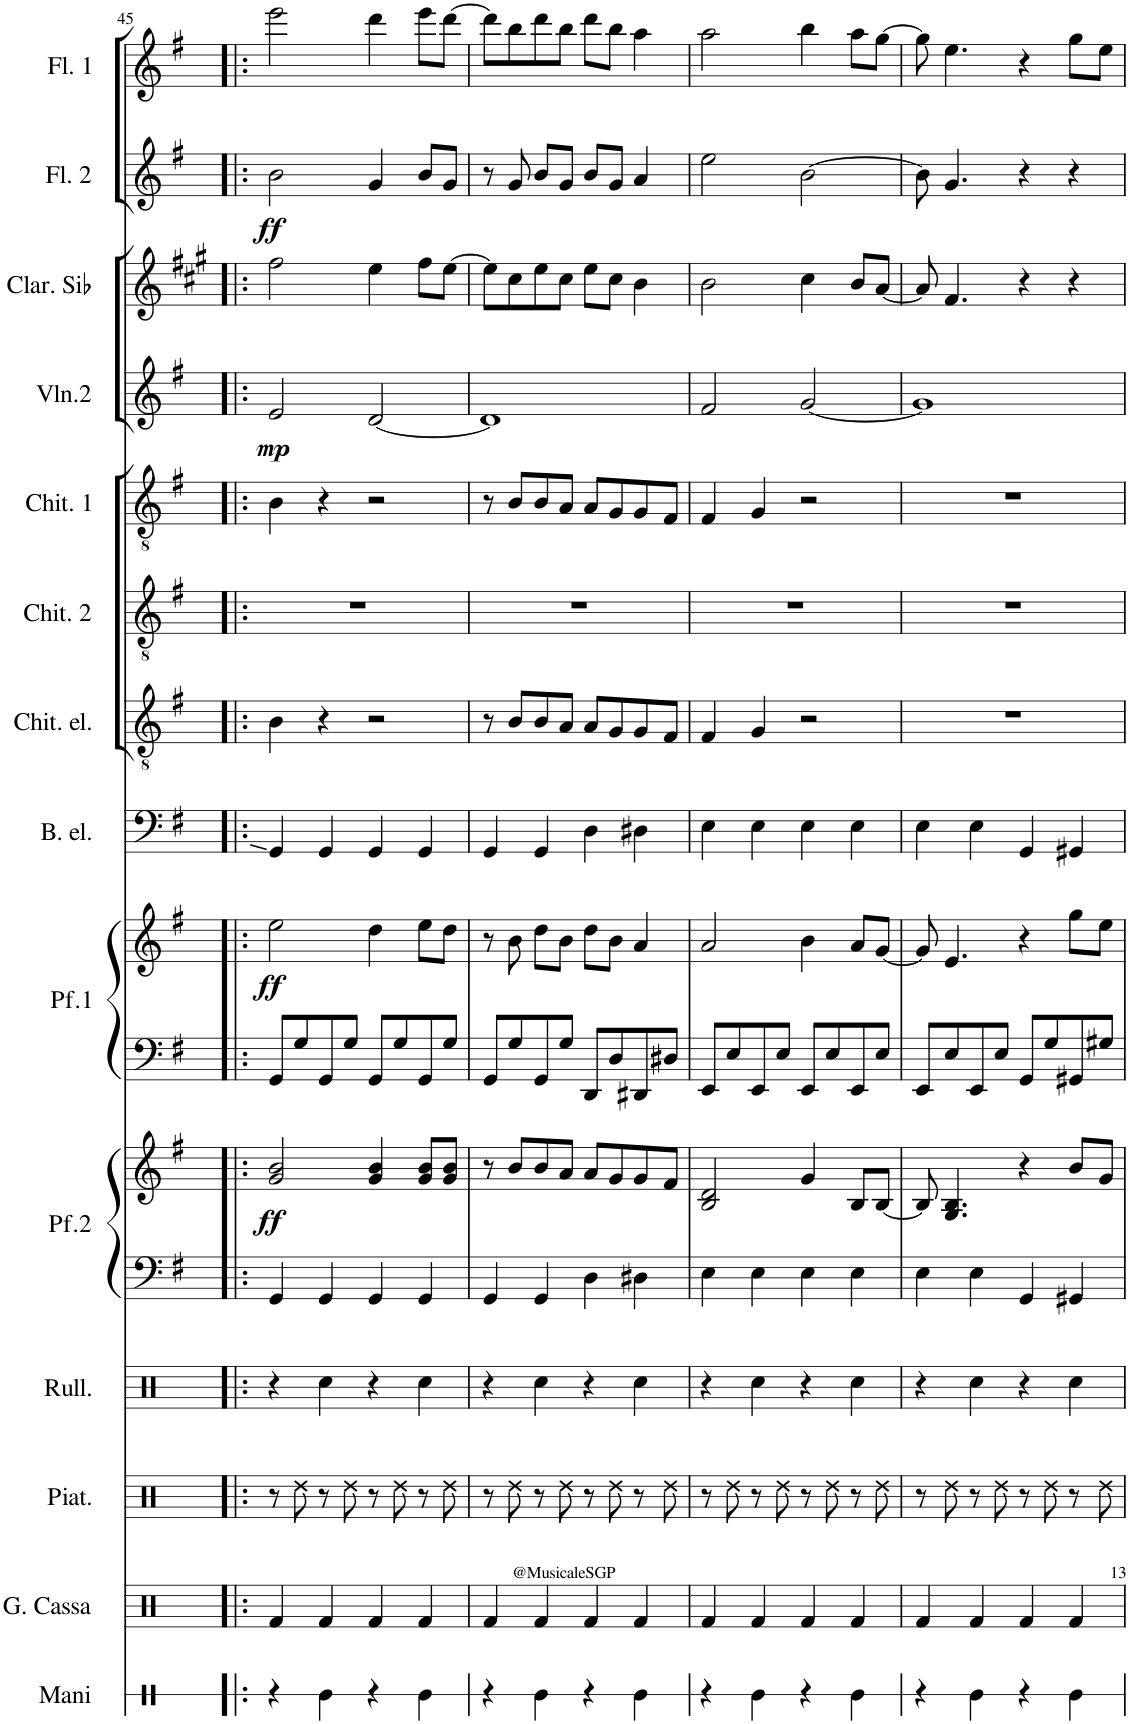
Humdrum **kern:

**kern	**kern	**kern	**kern	**kern	**kern	**dynam	**kern	**kern	**dynam	**kern	**kern	**kern	**kern	**kern	**dynam	**kern	**kern	**dynam	**kern
*part14	*part13	*part12	*part11	*part10	*part10	*part10	*part9	*part9	*part9	*part8	*part7	*part6	*part5	*part4	*part4	*part3	*part2	*part2	*part1
*staff16	*staff15	*staff14	*staff13	*staff12	*staff11	*staff11/12	*staff10	*staff9	*staff9/10	*staff8	*staff7	*staff6	*staff5	*staff4	*staff4	*staff3	*staff2	*staff2	*staff1
*I"Battito di mani	*I"Gran cassa	*I"Piatti	*I"Rullante	*I"Piano 2	*	*	*I"Piano 1	*	*	*I"Basso elettrico	*I"Chitarra elettrica	*I"Chitarra 2	*I"Chitarra 1	*I"Violino 2	*	*I"Clarinette en Sib	*I"Flauto 2	*	*I"Flauto 1
*I'Mani	*I'G. Cassa	*I'Piat.	*I'Rull.	*	*	*	*	*	*	*I'B. el.	*I'Chit. el.	*I'Chit. 2	*I'Chit. 1	*I'Vln.2	*	*I'Clar. Sib	*I'Fl. 2	*	*I'Fl. 1
!!LO:PB:g=z
*clefX	*clefX	*clefX	*clefX	*clefF4	*clefG2	*	*clefF4	*clefG2	*	*clefF4	*clefGv2	*clefGv2	*clefGv2	*clefG2	*	*clefG2	*clefG2	*	*clefG2
*	*	*	*	*	*	*	*	*	*	*Trd7c12	*	*	*	*	*	*Trd1c2	*	*	*
*k[]	*k[]	*k[]	*k[]	*k[f#]	*k[f#]	*	*k[f#]	*k[f#]	*	*k[f#]	*k[f#]	*k[f#]	*k[f#]	*k[f#]	*	*k[f#c#g#]	*k[f#]	*	*k[f#]
*M4/4	*M4/4	*M4/4	*M4/4	*M4/4	*M4/4	*	*M4/4	*M4/4	*	*M4/4	*M4/4	*M4/4	*M4/4	*M4/4	*	*M4/4	*M4/4	*	*M4/4
=45!|:	=45!|:	=45!|:	=45!|:	=45!|:	=45!|:	=45!|:	=45!|:	=45!|:	=45!|:	=45!|:	=45!|:	=45!|:	=45!|:	=45!|:	=45!|:	=45!|:	=45!|:	=45!|:	=45!|:
!	!	!	!	!	!	!LO:DY:b	!	!	!LO:DY:b	!	!	!	!	!	!LO:DY:b	!	!	!LO:DY:b	!
4r	4Rf/	8r	4r	4GG/	2g/ 2b/	ff	8GG/L	2ee\	ff	4GG/	4B\	1r	4B\	2e/	mp	2ff#\	2b\	ff	2eee\
.	.	8Rdd\	.	.	.	.	8G/	.	.	.	.	.	.	.	.	.	.	.	.
4Re\	4Rf/	8r	4Rcc\	4GG/	.	.	8GG/	.	.	4GG/	4r	.	4r	.	.	.	.	.	.
.	.	8Rdd\	.	.	.	.	8G/J	.	.	.	.	.	.	.	.	.	.	.	.
4r	4Rf/	8r	4r	4GG/	4g/ 4b/	.	8GG/L	4dd\	.	4GG/	2r	.	2r	[2d/	.	4ee\	4g/	.	4ddd\
.	.	8Rdd\	.	.	.	.	8G/	.	.	.	.	.	.	.	.	.	.	.	.
4Re\	4Rf/	8r	4Rcc\	4GG/	8g/ 8b/L	.	8GG/	8ee\L	.	4GG/	.	.	.	.	.	8ff#\L	8b/L	.	8eee\L
.	.	8Rdd\	.	.	8g/ 8b/J	.	8G/J	8dd\J	.	.	.	.	.	.	.	[8ee\J	8g/J	.	[8ddd\J
=46	=46	=46	=46	=46	=46	=46	=46	=46	=46	=46	=46	=46	=46	=46	=46	=46	=46	=46	=46
4r	4Rf/	8r	4r	4GG/	8r	.	8GG/L	8r	.	4GG/	8r	1r	8r	1d]	.	8ee\L]	8r	.	8ddd\L]
.	.	8Rdd\	.	.	8b/L	.	8G/	8b\	.	.	8B/L	.	8B/L	.	.	8cc#\	8g/	.	8bb\
4Re\	4Rf/	8r	4Rcc\	4GG/	8b/	.	8GG/	8dd\L	.	4GG/	8B/	.	8B/	.	.	8ee\	8b/L	.	8ddd\
.	.	8Rdd\	.	.	8a/J	.	8G/J	8b\J	.	.	8A/J	.	8A/J	.	.	8cc#\J	8g/J	.	8bb\J
4r	4Rf/	8r	4r	4D\	8a/L	.	8DD/L	8dd\L	.	4D\	8A/L	.	8A/L	.	.	8ee\L	8b/L	.	8ddd\L
.	.	8Rdd\	.	.	8g/	.	8D/	8b\J	.	.	8G/	.	8G/	.	.	8cc#\J	8g/J	.	8bb\J
4Re\	4Rf/	8r	4Rcc\	4D#X\	8g/	.	8DD#X/	4a/	.	4D#X\	8G/	.	8G/	.	.	4b\	4a/	.	4aa\
.	.	8Rdd\	.	.	8f#/J	.	8D#X/J	.	.	.	8F#/J	.	8F#/J	.	.	.	.	.	.
=47	=47	=47	=47	=47	=47	=47	=47	=47	=47	=47	=47	=47	=47	=47	=47	=47	=47	=47	=47
4r	4Rf/	8r	4r	4E\	2B/ 2d/	.	8EE/L	2a/	.	4E\	4F#/	1r	4F#/	2f#/	.	2b\	2ee\	.	2aa\
.	.	8Rdd\	.	.	.	.	8E/	.	.	.	.	.	.	.	.	.	.	.	.
4Re\	4Rf/	8r	4Rcc\	4E\	.	.	8EE/	.	.	4E\	4G/	.	4G/	.	.	.	.	.	.
.	.	8Rdd\	.	.	.	.	8E/J	.	.	.	.	.	.	.	.	.	.	.	.
4r	4Rf/	8r	4r	4E\	4g/	.	8EE/L	4b\	.	4E\	2r	.	2r	[2g/	.	4cc#\	[2b\	.	4bb\
.	.	8Rdd\	.	.	.	.	8E/	.	.	.	.	.	.	.	.	.	.	.	.
4Re\	4Rf/	8r	4Rcc\	4E\	8B/L	.	8EE/	8a/L	.	4E\	.	.	.	.	.	8b/L	.	.	8aa\L
.	.	8Rdd\	.	.	[8B/J	.	8E/J	[8g/J	.	.	.	.	.	.	.	[8a/J	.	.	[8gg\J
=48	=48	=48	=48	=48	=48	=48	=48	=48	=48	=48	=48	=48	=48	=48	=48	=48	=48	=48	=48
4r	4Rf/	8r	4r	4E\	8B/]	.	8EE/L	8g/]	.	4E\	1r	1r	1r	1g]	.	8a/]	8b\]	.	8gg\]
.	.	8Rdd\	.	.	4.G/ 4.B/	.	8E/	4.e/	.	.	.	.	.	.	.	4.f#/	4.g/	.	4.ee\
4Re\	4Rf/	8r	4Rcc\	4E\	.	.	8EE/	.	.	4E\	.	.	.	.	.	.	.	.	.
.	.	8Rdd\	.	.	.	.	8E/J	.	.	.	.	.	.	.	.	.	.	.	.
4r	4Rf/	8r	4r	4GG/	4r	.	8GG/L	4r	.	4GG/	.	.	.	.	.	4r	4r	.	4r
.	.	8Rdd\	.	.	.	.	8G/	.	.	.	.	.	.	.	.	.	.	.	.
4Re\	4Rf/	8r	4Rcc\	4GG#X/	8b/L	.	8GG#X/	8gg\L	.	4GG#X/	.	.	.	.	.	4r	4r	.	8gg\L
.	.	8Rdd\	.	.	8g/J	.	8G#X/J	8ee\J	.	.	.	.	.	.	.	.	.	.	8ee\J
=	=	=	=	=	=	=	=	=	=	=	=	=	=	=	=	=	=	=	=
*-	*-	*-	*-	*-	*-	*-	*-	*-	*-	*-	*-	*-	*-	*-	*-	*-	*-	*-	*-
